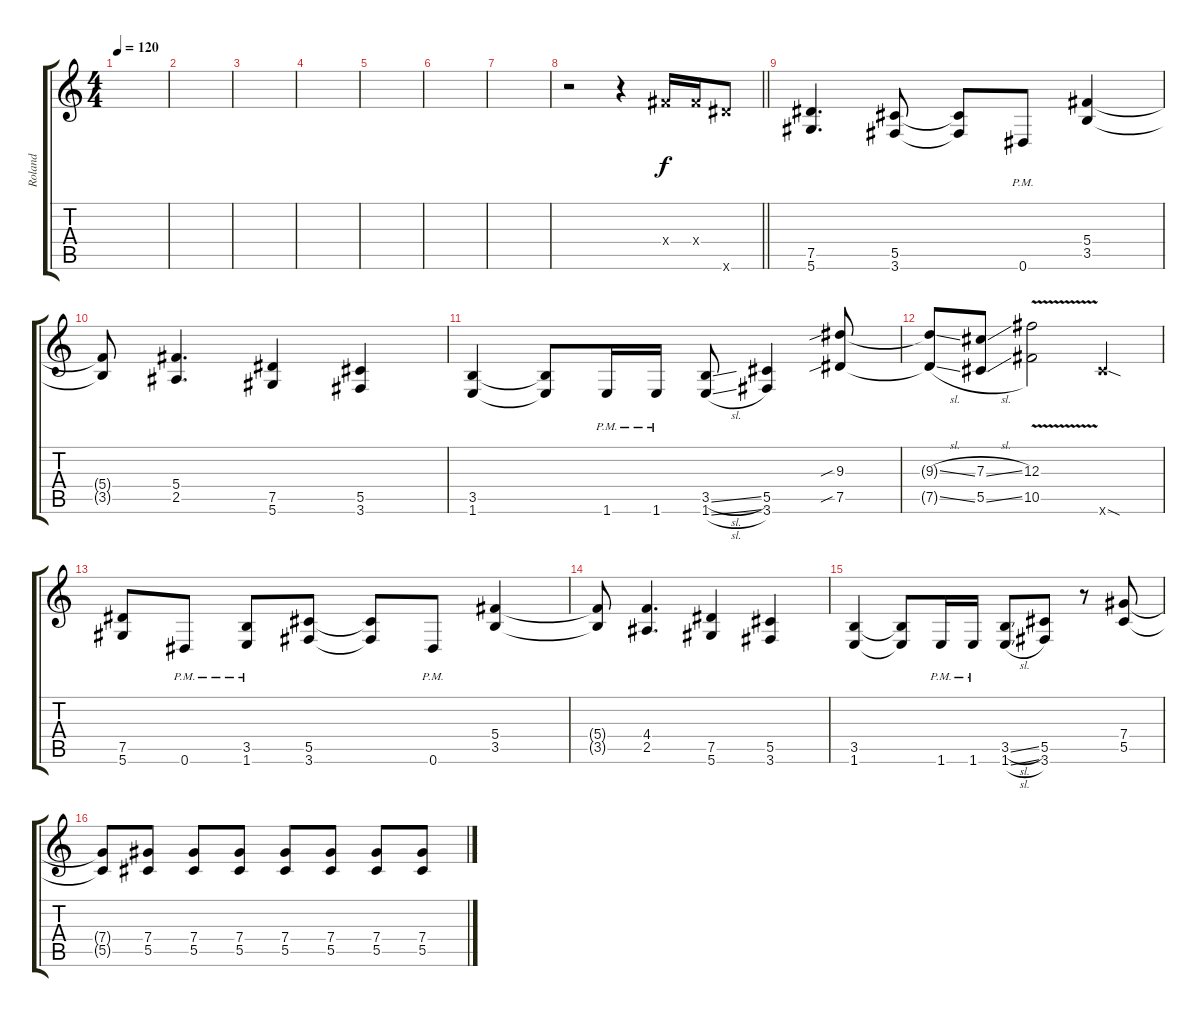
\track ("Roland" "Roland") {instrument distortionguitar}
\staff {score tabs}
\tuning (Eb4 Bb3 Gb3 Db3 Ab2 Eb2) {hide}
\ts (4 4)
\tempo 120
\clef g2
\ks aminor
|
|
|
|
|
|
|
\barLineRight lightlight
r.2 r.4 5.4{x}.16 5.4{x}.16 12.6{x}.8 |
(7.5 5.6).4{d} (5.5 3.6).8 (5.5{t} 3.6{t}).8 0.6{pm}.8 (5.4 3.5).4 |
(5.4{t} 3.5{t}).8 (5.4 2.5).4{d} (7.5 5.6).4 (5.5 3.6).4 |
(3.5 1.6).4 (3.5{t} 1.6{t}).8 1.6{pm}.16 1.6{pm}.16 (3.5{sl} 1.6{sl}).8 (5.5 3.6).4 (9.3{sib} 7.5{sib}).8 |
(9.3{sl t} 7.5{sl t}).8 (7.3{sl} 5.5{sl}).8 (12.3{v} 10.5{v}).2 10.6{sod x}.4 |
(7.5 5.6).8 0.6{pm}.8 (3.5{pm} 1.6{pm}).8 (5.5 3.6).8 (5.5{t} 3.6{t}).8 0.6{pm}.8 (5.4 3.5).4 |
(5.4{t} 3.5{t}).8 (4.4 2.5).4{d} (7.5 5.6).4 (5.5 3.6).4 |
(3.5 1.6).4 (3.5{t} 1.6{t}).8 1.6{pm}.16 1.6{pm}.16 (3.5{sl} 1.6{sl}).8 (5.5 3.6).8 r.8 (7.4 5.5).8 |
(7.4{t} 5.5{t}).8 (7.4 5.5).8 (7.4 5.5).8 (7.4 5.5).8 (7.4 5.5).8 (7.4 5.5).8 (7.4 5.5).8 (7.4 5.5).8
